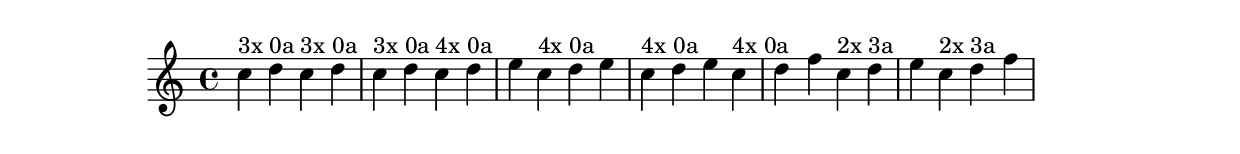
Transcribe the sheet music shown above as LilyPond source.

\version "2.3.17"

\header{
texidoc="
LilyPond has three modes for repeats: folded, unfolded and
semi-unfolded.  Unfolded repeats are fully written out. Semi unfolded
repeats have the body written and all alternatives sequentially.
Folded repeats have the body written and all alternatives
simultaneo.ly.  If the number of alternatives is larger than the
repeat count, the excess alternatives are ignored.  If the number of
alternatives is smaller, the first alternative is multiplied to get to
the number of repeats.

Unfolded behavior:
"
}

\score {

  \context Voice \relative c'' {
\repeat unfold 3 { c^"3x 0a" d }
% less alts than body
\repeat unfold 4 { c^"4x 0a" d } \alternative { e f }
% more alts than body
\repeat unfold 2 { c^"2x 3a" d } \alternative { e f g } 
}}


